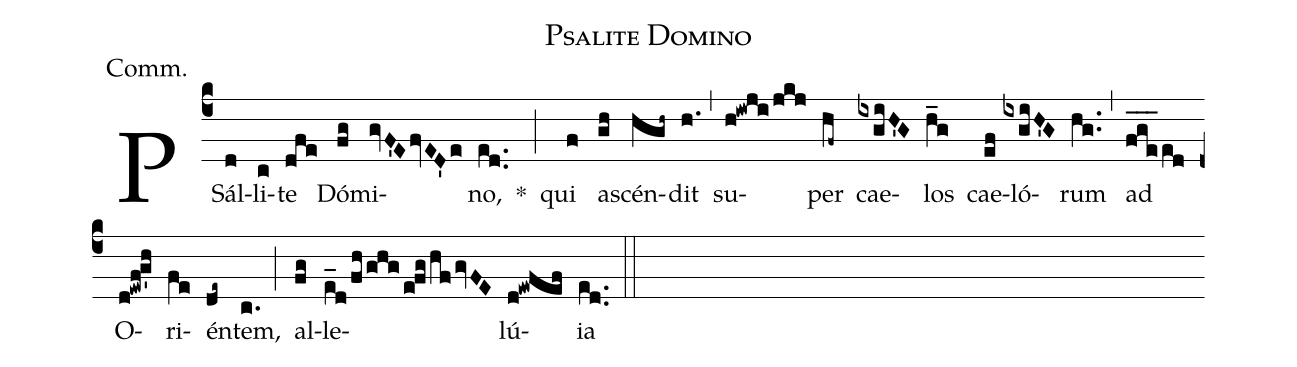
name:Psalite Domino;
annotation:Comm.;
mode:1;
office-part:Communion;
%%
(c4) PSál(d)li(c)te(dfe) Dó(fg)mi(gvF'E/fvED'e)no,(ed..) *(;)
qui(f) a(gh)scén(hgh~)dit(h.) (,)
su(h!iwji/jkj)per(hf~) cae(ixgiH'G)los(h_g) cae(ef)ló(ixgiH'G)rum(hg..) (,)
ad(fge___ed) O(d!ewf!g'h)ri(fe)én(de~)tem,(c.) (;)
al(fg)le(e_d/fh/ghg/e!fg/hf/gvFE)lú(d!ewfef)ia(ed..) (::)
